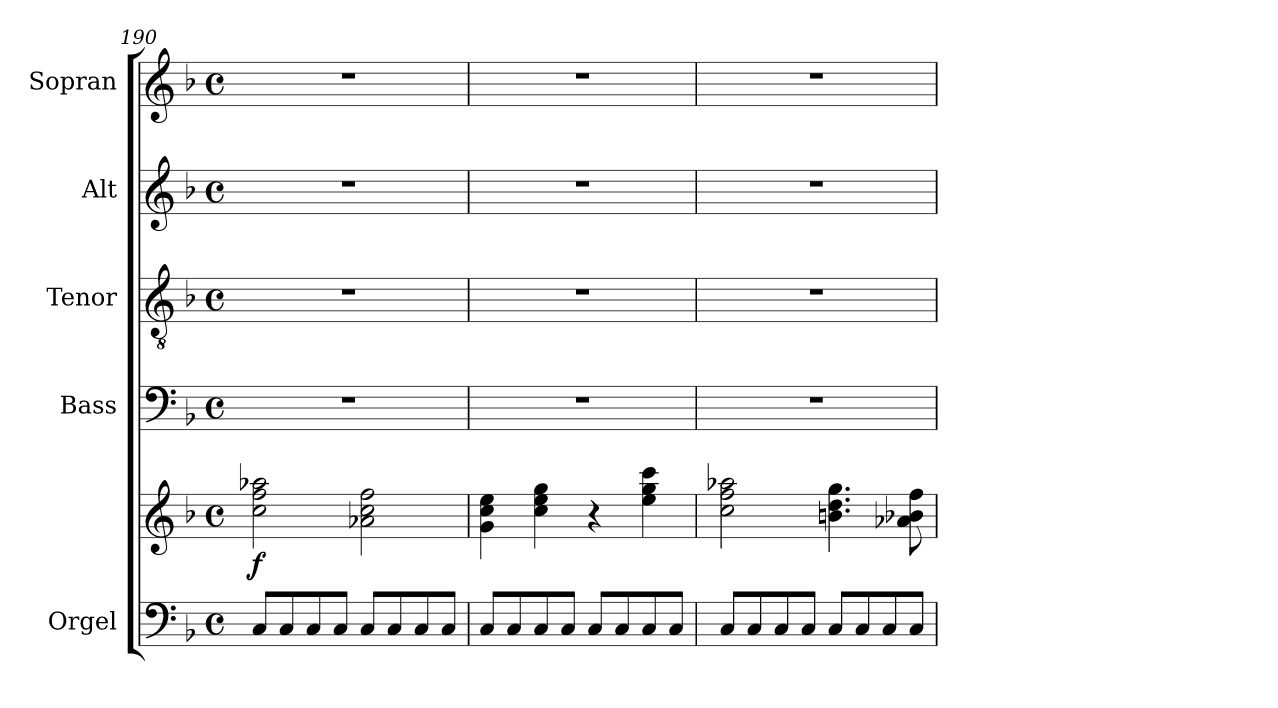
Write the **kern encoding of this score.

**kern	**kern	**dynam	**kern	**kern	**kern	**kern
*part5	*part5	*part5	*part4	*part3	*part2	*part1
*staff6	*staff5	*staff5/6	*staff4	*staff3	*staff2	*staff1
*I"Orgel	*	*	*I"Bass	*I"Tenor	*I"Alt	*I"Sopran
*I'Org.	*	*	*I'B.	*I'T.	*I'A.	*I'S.
*clefF4	*clefG2	*	*clefF4	*clefGv2	*clefG2	*clefG2
*k[b-]	*k[b-]	*	*k[b-]	*k[b-]	*k[b-]	*k[b-]
*F:	*F:	*	*F:	*F:	*F:	*F:
*M4/4	*M4/4	*	*M4/4	*M4/4	*M4/4	*M4/4
*met(c)	*met(c)	*	*met(c)	*met(c)	*met(c)	*met(c)
=190	=190	=190	=190	=190	=190	=190
!	!	!LO:DY:b	!	!	!	!
8C/L	2cc\ 2ff\ 2aa-X\	f	1r	1r	1r	1r
8C/	.	.	.	.	.	.
8C/	.	.	.	.	.	.
8C/J	.	.	.	.	.	.
8C/L	2a-X\ 2cc\ 2ff\	.	.	.	.	.
8C/	.	.	.	.	.	.
8C/	.	.	.	.	.	.
8C/J	.	.	.	.	.	.
=191	=191	=191	=191	=191	=191	=191
8C/L	4g\ 4cc\ 4ee\	.	1r	1r	1r	1r
8C/	.	.	.	.	.	.
8C/	4cc\ 4ee\ 4gg\	.	.	.	.	.
8C/J	.	.	.	.	.	.
8C/L	4r	.	.	.	.	.
8C/	.	.	.	.	.	.
8C/	4ee\ 4gg\ 4ccc\	.	.	.	.	.
8C/J	.	.	.	.	.	.
=192	=192	=192	=192	=192	=192	=192
8C/L	2cc\ 2ff\ 2aa-X\	.	1r	1r	1r	1r
8C/	.	.	.	.	.	.
8C/	.	.	.	.	.	.
8C/J	.	.	.	.	.	.
8C/L	4.bn\ 4.dd\ 4.gg\	.	.	.	.	.
8C/	.	.	.	.	.	.
8C/	.	.	.	.	.	.
8C/J	8a-X\ 8b-X\ 8ff\	.	.	.	.	.
=	=	=	=	=	=	=
*-	*-	*-	*-	*-	*-	*-
